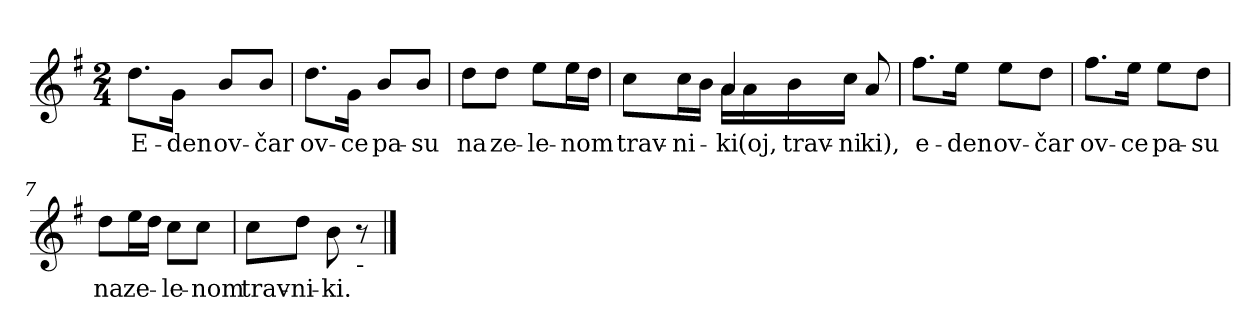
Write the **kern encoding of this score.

**kern	**text
*part1	*part1
*staff1	*staff1
*clefG2	*
*k[f#]	*
*G:	*
*M2/4	*
*MM69	*
=1	=1
!	!LO:LY:b
8.dd\L	E-
!	!LO:LY:b
16g\Jk	-den
!	!LO:LY:b
8b/L	ov-
!	!LO:LY:b
8b/J	-čar
=2	=2
!	!LO:LY:b
8.dd\L	ov-
!	!LO:LY:b
16g\Jk	-ce
!	!LO:LY:b
8b/L	pa-
!	!LO:LY:b
8b/J	-su
=3	=3
!	!LO:LY:b
8dd\L	na
!	!LO:LY:b
8dd\J	ze-
!	!LO:LY:b
8ee\L	-le-
!	!LO:LY:b
16ee\L	-nom
16dd\JJ	.
=4	=4
!	!LO:LY:b
*^	*
8cc\L	4ryy	trav-
!	!	!LO:LY:b
16cc\L	.	-ni-
16b\JJ	.	.
!	!	!LO:LY:b
4a/	16a\LL	-ki
!	!	!LO:LY:b
.	16a\	(oj,
!	!	!LO:LY:b
.	16b\	trav-
!	!	!LO:LY:b
.	16cc\JJ	-ni
!	!	!LO:LY:b
8a/	8ryy	ki),
!!LO:LB:g=z	!!
=5	=5	=5
!	!	!LO:LY:b
*v	*v	*
8.ff#\L	e-
!	!LO:LY:b
16ee\Jk	-den
!	!LO:LY:b
8ee\L	ov-
!	!LO:LY:b
8dd\J	-čar
=6	=6
!	!LO:LY:b
8.ff#\L	ov-
!	!LO:LY:b
16ee\Jk	-ce
!	!LO:LY:b
8ee\L	pa-
!	!LO:LY:b
8dd\J	-su
=7	=7
!	!LO:LY:b
8dd\L	na
!	!LO:LY:b
16ee\L	ze-
16dd\JJ	.
!	!LO:LY:b
8cc\L	-le-
!	!LO:LY:b
8cc\J	-nom
=8	=8
!	!LO:LY:b
8cc\L	trav-
!	!LO:LY:b
8dd\J	-ni-
!	!LO:LY:b
8b\	-ki.
!LO:TX:b:t=-	!
8r	.
==	==
*-	*-
